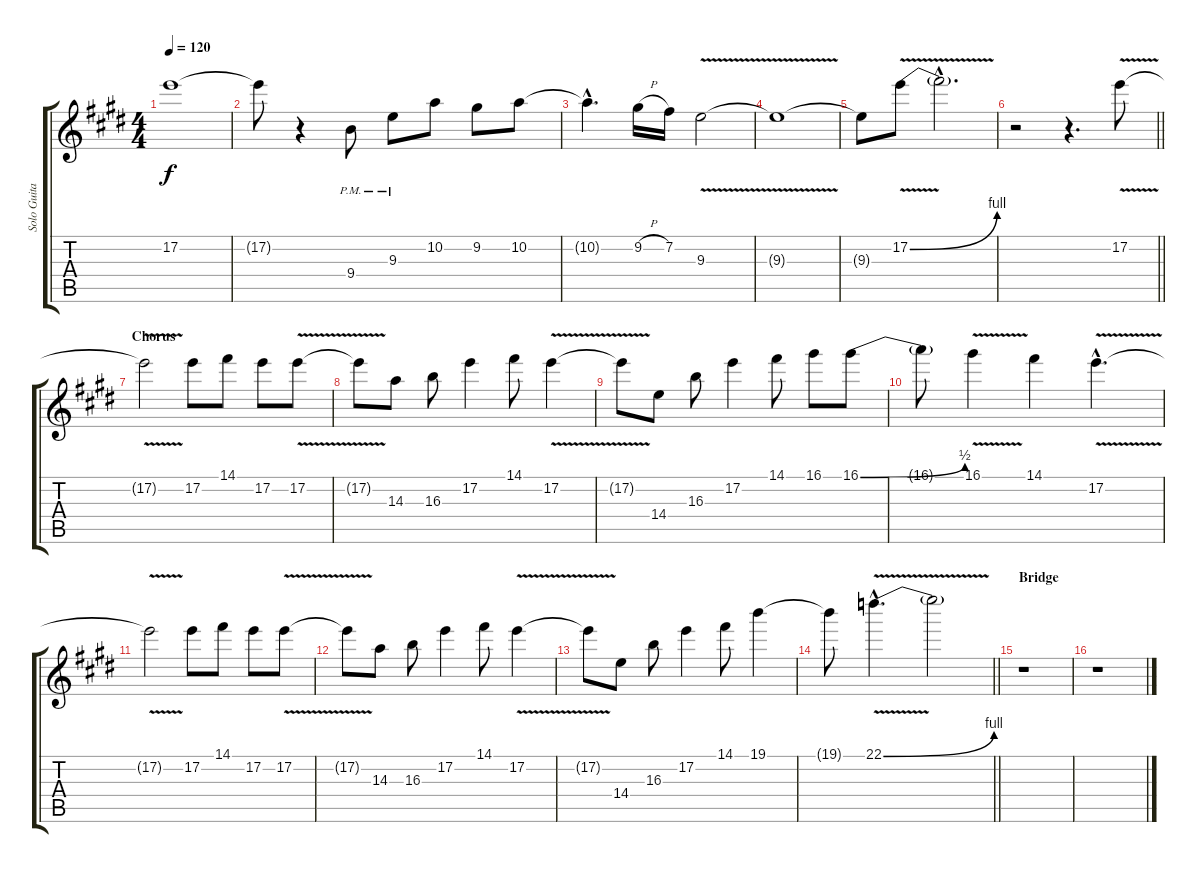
\track ("Solo Guitar" "Solo Guita") {instrument overdrivenguitar}
\staff {score tabs}
\tuning (E4 B3 G3 D3 A2 E2) {hide}
\ts (4 4)
\tempo 120
\clef g2
\ks e
17.2{t}.1{dy f} |
17.2{t}.8 r.4 9.4{pm}.8 9.3{pm}.8 10.2.8 9.2.8 10.2.8 |
10.2{hac t}.4{d} 9.2{h}.16 7.2.16 9.3{v}.2 |
9.3{t}.1 |
9.3{t}.8 17.2{be (bend 0 0 60 4) v}.8 17.2{hac t}.2{d} |
\barLineRight lightlight
r.2 r.4{d} 17.2{v}.8 |
\section ("" "Chorus")
17.2{t}.2 17.2.8 14.1.8 17.2.8 17.2{v}.8 |
17.2{t}.8 14.3.8 16.3.8 17.2.4 14.1.8 17.2{v}.4 |
17.2{t}.8 14.4.8 16.3.8 17.2.4 14.1.8 16.1.8 16.1{be (bend 0 0 60 2)}.8 |
16.1{t}.8 16.1{v}.4 14.1.4 17.2{v hac}.4{d} |
17.2{t}.2 17.2.8 14.1.8 17.2.8 17.2{v}.8 |
17.2{t}.8 14.3.8 16.3.8 17.2.4 14.1.8 17.2{v}.4 |
17.2{t}.8 14.4.8 16.3.8 17.2.4 14.1.8 19.1.4 |
\barLineRight lightlight
19.1{t}.8 22.1{be (bend 0 0 60 4) v hac}.4{d} 22.1{t}.2 |
\section ("" "Bridge")
r.1 |
r.1
